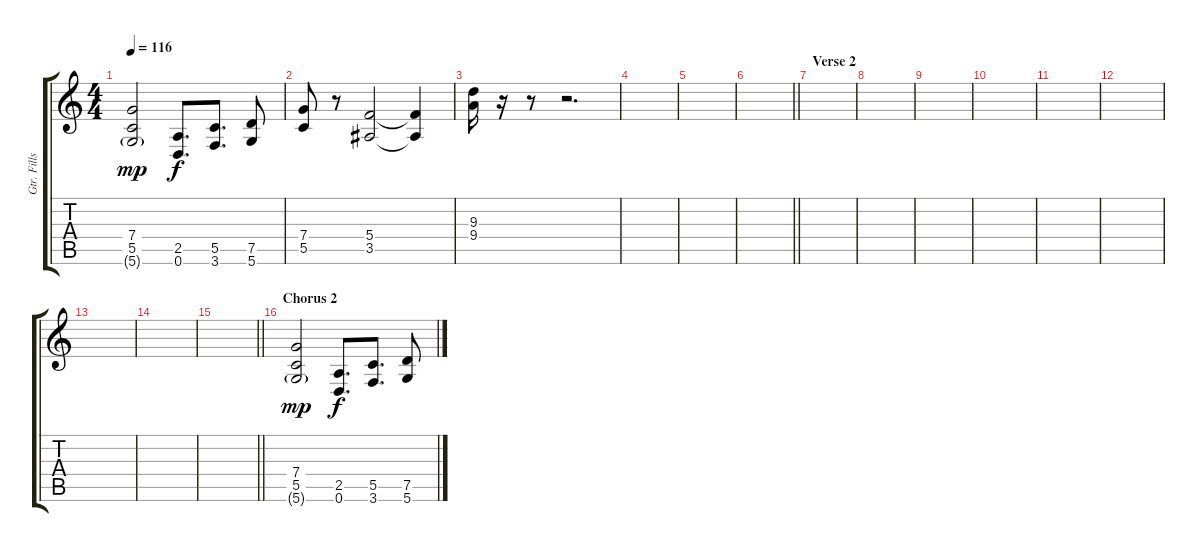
\track ("Gtr. Fills" "Gtr. Fills") {instrument distortionguitar}
\staff {score tabs}
\tuning (D4 A3 F3 C3 G2 D2) {hide}
\ts (4 4)
\tempo 116
\clef g2
\ks c
(7.4 5.5 5.6{g}).2{dy mp} (2.5 0.6).8{d dy f} (5.5 3.6).8{d} (7.5 5.6).8 |
(7.4 5.5).8 r.8 (5.4 3.5).2 (5.4{t} 3.5{t}).4 |
(9.3 9.4).16{volume 16} r.16 r.8 r.2{d} |
|
|
\barLineRight lightlight
|
\section ("" "Verse 2")
|
|
|
|
|
|
|
|
\barLineRight lightlight
|
\section ("" "Chorus 2")
(7.4 5.5 5.6{g}).2{dy mp volume 11 instrument distortionguitar} (2.5 0.6).8{d dy f} (5.5 3.6).8{d} (7.5 5.6).8
